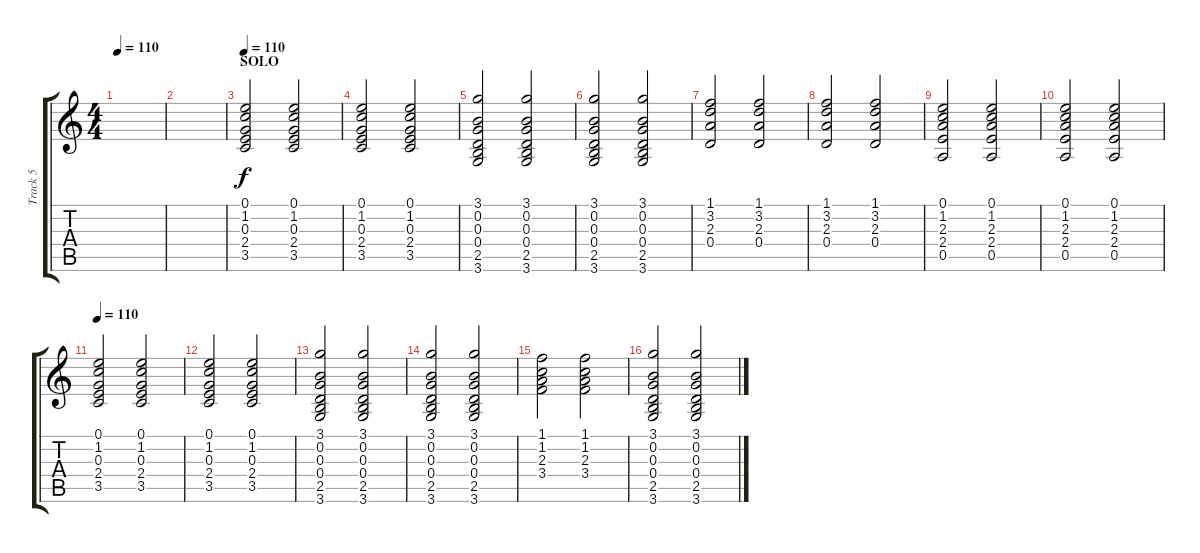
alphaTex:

\track ("Track 5" "Track 5") {instrument acousticguitarsteel}
\staff {score tabs}
\tuning (E4 B3 G3 D3 A2 E2) {hide}
\ts (4 4)
\tempo 110
\clef g2
\ks c
|
|
\section ("" "SOLO")
\tempo 110
(0.1 1.2 0.3 2.4 3.5).2 (0.1 1.2 0.3 2.4 3.5).2 |
(0.1 1.2 0.3 2.4 3.5).2 (0.1 1.2 0.3 2.4 3.5).2 |
(3.1 0.2 0.3 0.4 2.5 3.6).2 (3.1 0.2 0.3 0.4 2.5 3.6).2 |
(3.1 0.2 0.3 0.4 2.5 3.6).2 (3.1 0.2 0.3 0.4 2.5 3.6).2 |
(1.1 3.2 2.3 0.4).2 (1.1 3.2 2.3 0.4).2 |
(1.1 3.2 2.3 0.4).2 (1.1 3.2 2.3 0.4).2 |
(0.1 1.2 2.3 2.4 0.5).2 (0.1 1.2 2.3 2.4 0.5).2 |
(0.1 1.2 2.3 2.4 0.5).2 (0.1 1.2 2.3 2.4 0.5).2 |
\tempo 110
(0.1 1.2 0.3 2.4 3.5).2 (0.1 1.2 0.3 2.4 3.5).2 |
(0.1 1.2 0.3 2.4 3.5).2 (0.1 1.2 0.3 2.4 3.5).2 |
(3.1 0.2 0.3 0.4 2.5 3.6).2 (3.1 0.2 0.3 0.4 2.5 3.6).2 |
(3.1 0.2 0.3 0.4 2.5 3.6).2 (3.1 0.2 0.3 0.4 2.5 3.6).2 |
(1.1 1.2 2.3 3.4).2 (1.1 1.2 2.3 3.4).2 |
(3.1 0.2 0.3 0.4 2.5 3.6).2 (3.1 0.2 0.3 0.4 2.5 3.6).2
